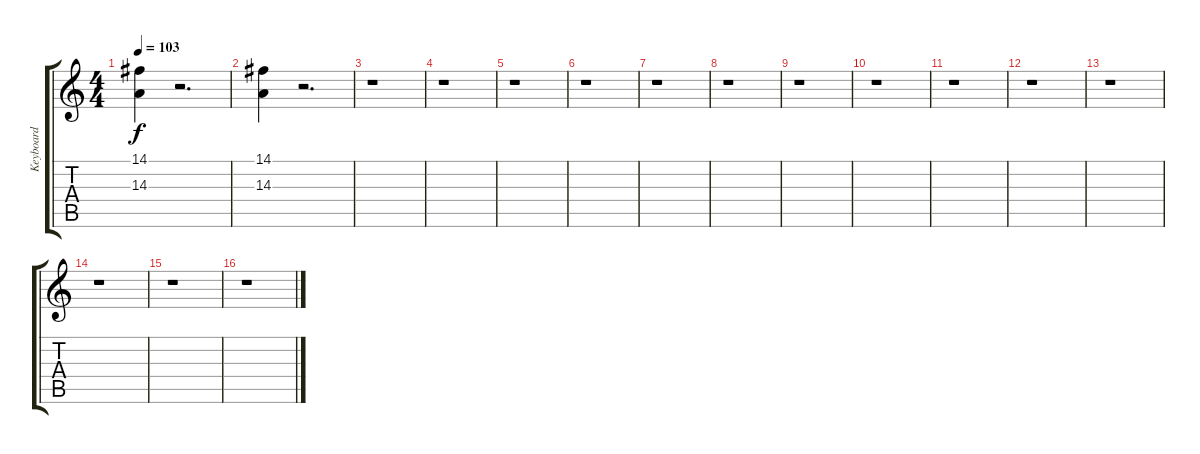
\track ("Keyboard" "Keyboard") {instrument fx8scifi}
\staff {score tabs}
\tuning (E4 B3 G3 D3 A2 E2) {hide}
\ts (4 4)
\tempo 103
\clef g2
\ks c
(14.1 14.3).4{dy f} r.2{d} |
(14.1 14.3).4 r.2{d} |
r.1 |
r.1 |
r.1 |
r.1 |
r.1 |
r.1 |
r.1 |
r.1 |
r.1 |
r.1 |
r.1 |
r.1 |
r.1 |
r.1
